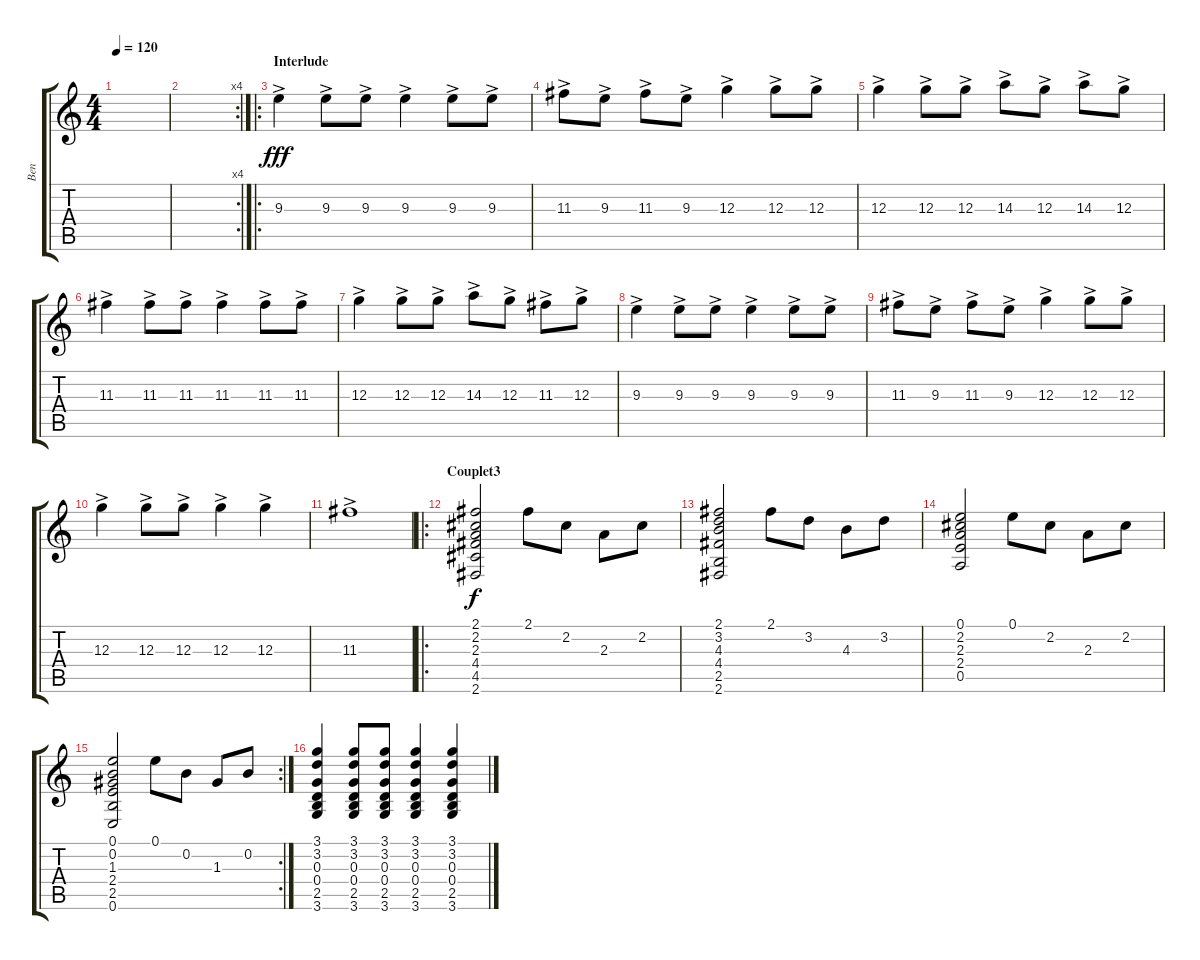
\track ("Ben" "Ben") {instrument acousticguitarnylon}
\staff {score tabs}
\tuning (E4 B3 G3 D3 A2 E2) {hide}
\ts (4 4)
\tempo 120
\clef g2
\ks c
|
\rc 4
|
\ro
\section ("" "Interlude")
9.3{ac}.4{dy fff instrument distortionguitar} 9.3{ac}.8 9.3{ac}.8 9.3{ac}.4 9.3{ac}.8 9.3{ac}.8 |
11.3{ac}.8 9.3{ac}.8 11.3{ac}.8 9.3{ac}.8 12.3{ac}.4 12.3{ac}.8 12.3{ac}.8 |
12.3{ac}.4 12.3{ac}.8 12.3{ac}.8 14.3{ac}.8 12.3{ac}.8 14.3{ac}.8 12.3{ac}.8 |
11.3{ac}.4 11.3{ac}.8 11.3{ac}.8 11.3{ac}.4 11.3{ac}.8 11.3{ac}.8 |
12.3{ac}.4 12.3{ac}.8 12.3{ac}.8 14.3{ac}.8 12.3{ac}.8 11.3{ac}.8 12.3{ac}.8 |
9.3{ac}.4 9.3{ac}.8 9.3{ac}.8 9.3{ac}.4 9.3{ac}.8 9.3{ac}.8 |
11.3{ac}.8 9.3{ac}.8 11.3{ac}.8 9.3{ac}.8 12.3{ac}.4 12.3{ac}.8 12.3{ac}.8 |
12.3{ac}.4 12.3{ac}.8 12.3{ac}.8 12.3{ac}.4 12.3{ac}.4 |
11.3{ac}.1 |
\ro
\section ("" "Couplet3")
(2.1 2.2 2.3 4.4 4.5 2.6).2{dy f instrument acousticguitarnylon} 2.1.8 2.2.8 2.3.8 2.2.8 |
(2.1 3.2 4.3 4.4 2.5 2.6).2 2.1.8 3.2.8 4.3.8 3.2.8 |
(0.1 2.2 2.3 2.4 0.5).2 0.1.8 2.2.8 2.3.8 2.2.8 |
\rc 2
(0.1 0.2 1.3 2.4 2.5 0.6).2 0.1.8 0.2.8 1.3.8 0.2.8 |
(3.1 3.2 0.3 0.4 2.5 3.6).4 (3.1 3.2 0.3 0.4 2.5 3.6).8 (3.1 3.2 0.3 0.4 2.5 3.6).8 (3.1 3.2 0.3 0.4 2.5 3.6).4 (3.1 3.2 0.3 0.4 2.5 3.6).4
